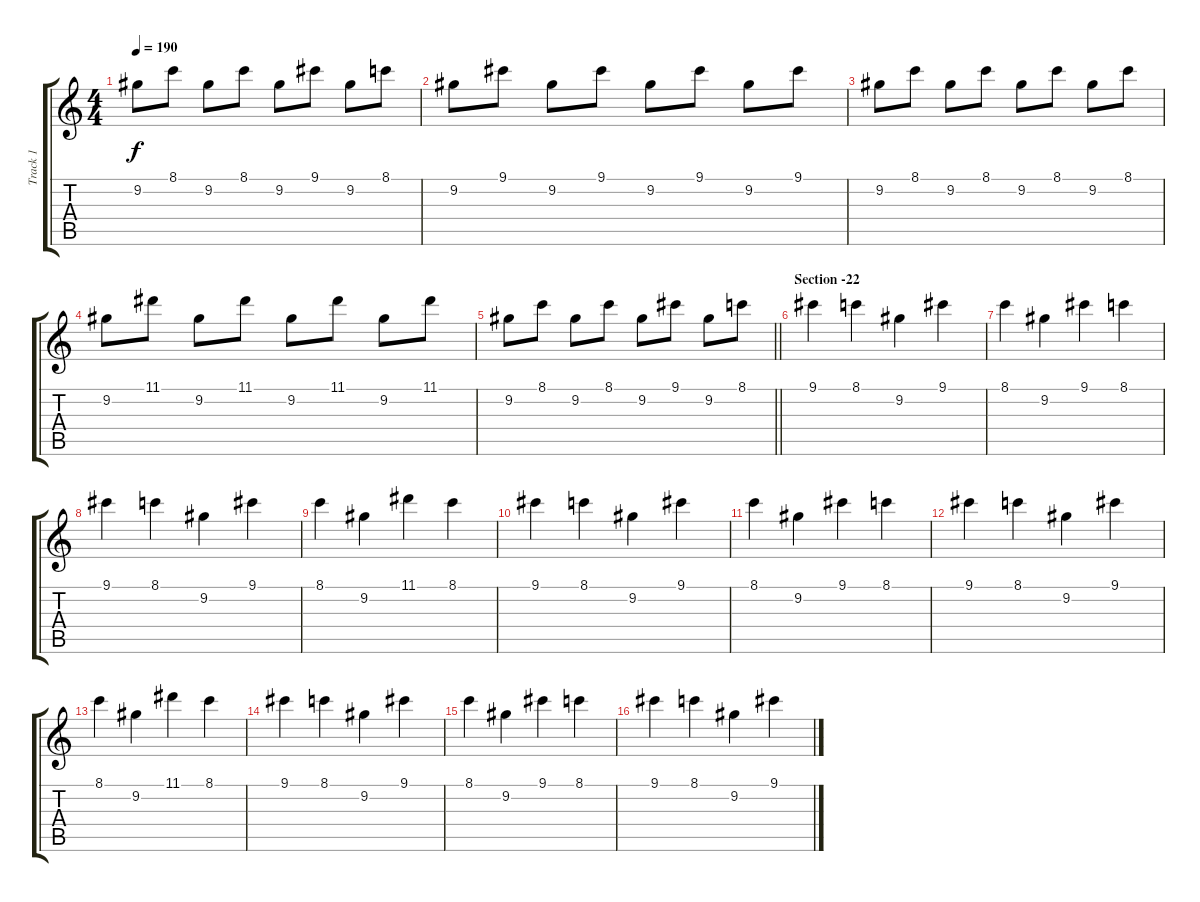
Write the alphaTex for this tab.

\track ("Track 1" "Track 1") {instrument overdrivenguitar}
\staff {score tabs}
\tuning (E4 B3 G3 D3 A2 E2) {hide}
\ts (4 4)
\tempo 190
\clef g2
\ks c
9.2.8{dy f} 8.1.8 9.2.8 8.1.8 9.2.8 9.1.8 9.2.8 8.1.8 |
9.2.8 9.1.8 9.2.8 9.1.8 9.2.8 9.1.8 9.2.8 9.1.8 |
9.2.8 8.1.8 9.2.8 8.1.8 9.2.8 8.1.8 9.2.8 8.1.8 |
9.2.8 11.1.8 9.2.8 11.1.8 9.2.8 11.1.8 9.2.8 11.1.8 |
\barLineRight lightlight
9.2.8 8.1.8 9.2.8 8.1.8 9.2.8 9.1.8 9.2.8 8.1.8 |
\section ("" "Section -22")
9.1.4 8.1.4 9.2.4 9.1.4 |
8.1.4 9.2.4 9.1.4 8.1.4 |
9.1.4 8.1.4 9.2.4 9.1.4 |
8.1.4 9.2.4 11.1.4 8.1.4 |
9.1.4 8.1.4 9.2.4 9.1.4 |
8.1.4 9.2.4 9.1.4 8.1.4 |
9.1.4 8.1.4 9.2.4 9.1.4 |
8.1.4 9.2.4 11.1.4 8.1.4 |
9.1.4 8.1.4 9.2.4 9.1.4 |
8.1.4 9.2.4 9.1.4 8.1.4 |
9.1.4 8.1.4 9.2.4 9.1.4
